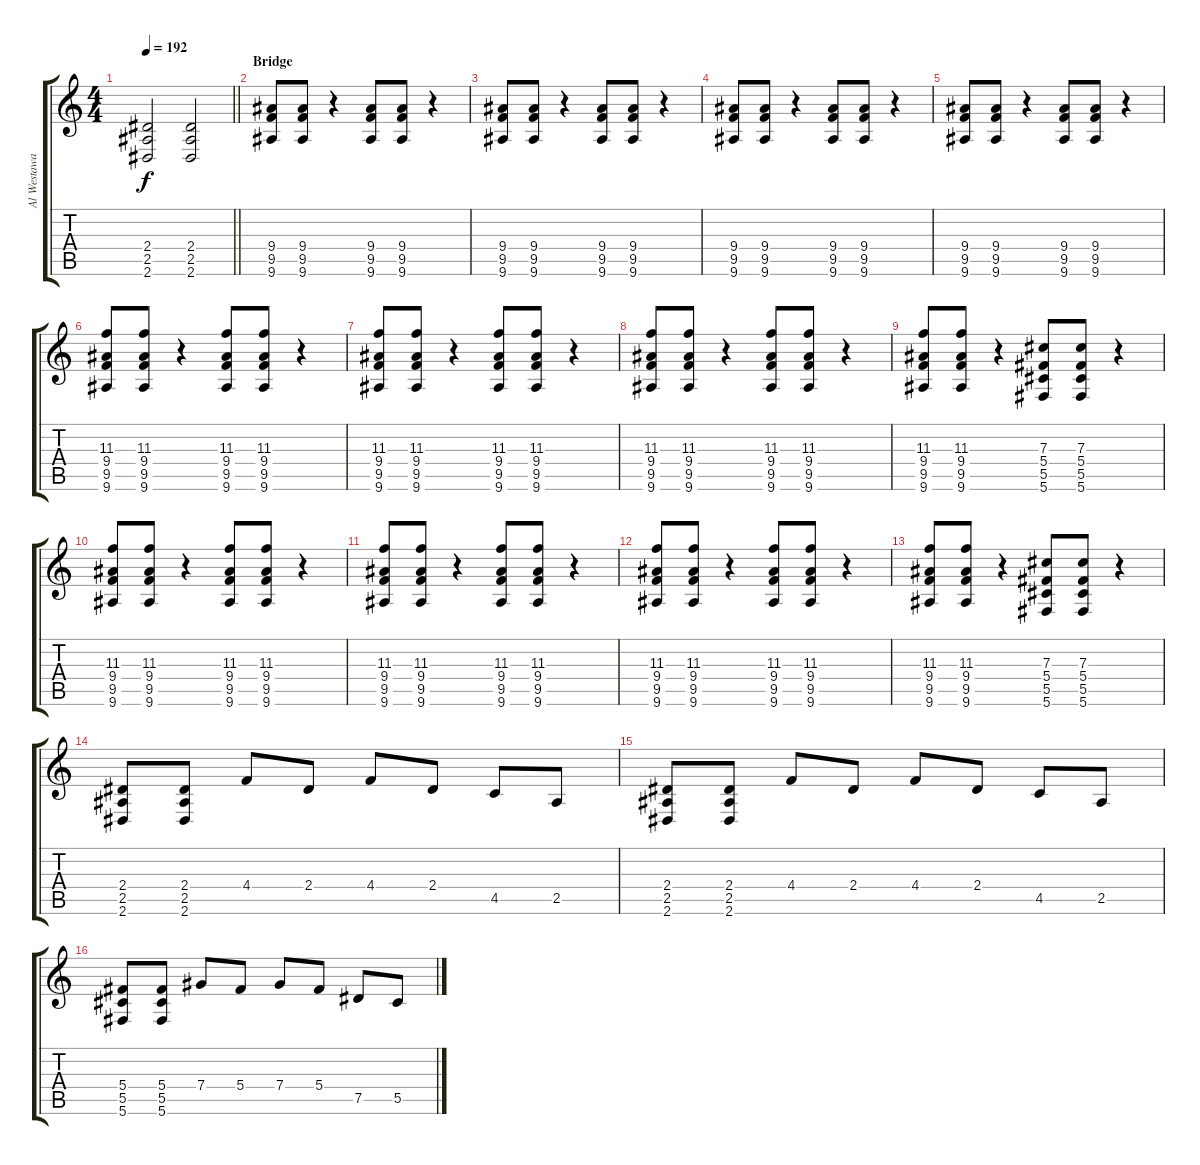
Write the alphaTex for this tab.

\track ("Al Westaway" "Al Westawa") {instrument overdrivenguitar}
\staff {score tabs}
\tuning (Eb4 Bb3 Gb3 Db3 Ab2 Db2) {hide}
\ts (4 4)
\tempo 192
\clef g2
\barLineRight lightlight
\ks c
(2.4 2.5 2.6).2{dy f} (2.4 2.5 2.6).2 |
\section ("" "Bridge")
(9.4 9.5 9.6).8 (9.4 9.5 9.6).8 r.4 (9.4 9.5 9.6).8 (9.4 9.5 9.6).8 r.4 |
(9.4 9.5 9.6).8 (9.4 9.5 9.6).8 r.4 (9.4 9.5 9.6).8 (9.4 9.5 9.6).8 r.4 |
(9.4 9.5 9.6).8 (9.4 9.5 9.6).8 r.4 (9.4 9.5 9.6).8 (9.4 9.5 9.6).8 r.4 |
(9.4 9.5 9.6).8 (9.4 9.5 9.6).8 r.4 (9.4 9.5 9.6).8 (9.4 9.5 9.6).8 r.4 |
(11.3 9.4 9.5 9.6).8 (11.3 9.4 9.5 9.6).8 r.4 (11.3 9.4 9.5 9.6).8 (11.3 9.4 9.5 9.6).8 r.4 |
(11.3 9.4 9.5 9.6).8 (11.3 9.4 9.5 9.6).8 r.4 (11.3 9.4 9.5 9.6).8 (11.3 9.4 9.5 9.6).8 r.4 |
(11.3 9.4 9.5 9.6).8 (11.3 9.4 9.5 9.6).8 r.4 (11.3 9.4 9.5 9.6).8 (11.3 9.4 9.5 9.6).8 r.4 |
(11.3 9.4 9.5 9.6).8 (11.3 9.4 9.5 9.6).8 r.4 (7.3 5.4 5.5 5.6).8 (7.3 5.4 5.5 5.6).8 r.4 |
(11.3 9.4 9.5 9.6).8 (11.3 9.4 9.5 9.6).8 r.4 (11.3 9.4 9.5 9.6).8 (11.3 9.4 9.5 9.6).8 r.4 |
(11.3 9.4 9.5 9.6).8 (11.3 9.4 9.5 9.6).8 r.4 (11.3 9.4 9.5 9.6).8 (11.3 9.4 9.5 9.6).8 r.4 |
(11.3 9.4 9.5 9.6).8 (11.3 9.4 9.5 9.6).8 r.4 (11.3 9.4 9.5 9.6).8 (11.3 9.4 9.5 9.6).8 r.4 |
(11.3 9.4 9.5 9.6).8 (11.3 9.4 9.5 9.6).8 r.4 (7.3 5.4 5.5 5.6).8 (7.3 5.4 5.5 5.6).8 r.4 |
(2.4 2.5 2.6).8 (2.4 2.5 2.6).8 4.4.8 2.4.8 4.4.8 2.4.8 4.5.8 2.5.8 |
(2.4 2.5 2.6).8 (2.4 2.5 2.6).8 4.4.8 2.4.8 4.4.8 2.4.8 4.5.8 2.5.8 |
(5.4 5.5 5.6).8 (5.4 5.5 5.6).8 7.4.8 5.4.8 7.4.8 5.4.8 7.5.8 5.5.8
